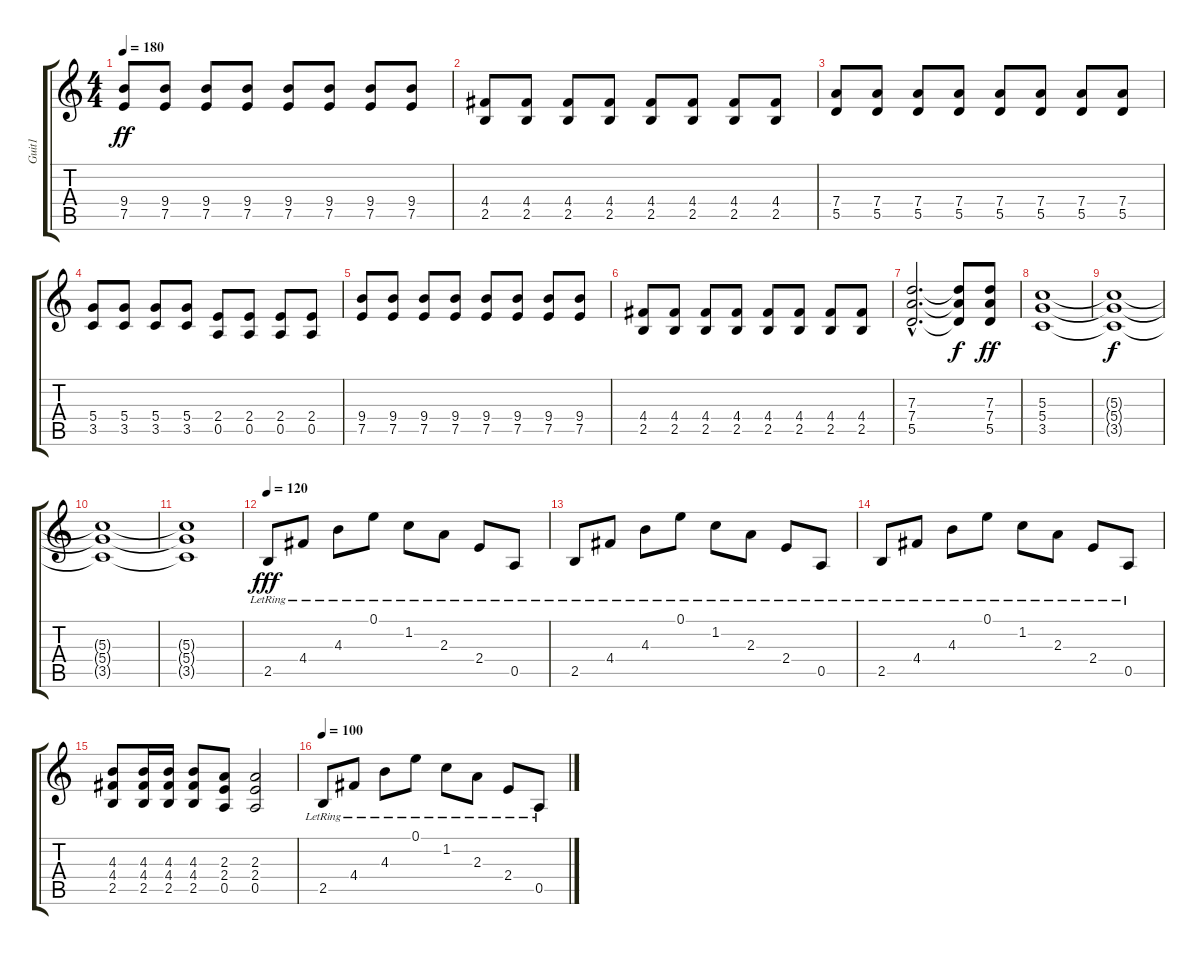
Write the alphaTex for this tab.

\track ("Guit1" "Guit1") {instrument acousticguitarsteel}
\staff {score tabs}
\tuning (E4 B3 G3 D3 A2 E2) {hide}
\ts (4 4)
\tempo 180
\clef g2
\ks c
(9.4 7.5).8{dy ff} (9.4 7.5).8 (9.4 7.5).8 (9.4 7.5).8 (9.4 7.5).8 (9.4 7.5).8 (9.4 7.5).8 (9.4 7.5).8 |
(4.4 2.5).8 (4.4 2.5).8 (4.4 2.5).8 (4.4 2.5).8 (4.4 2.5).8 (4.4 2.5).8 (4.4 2.5).8 (4.4 2.5).8 |
(7.4 5.5).8 (7.4 5.5).8 (7.4 5.5).8 (7.4 5.5).8 (7.4 5.5).8 (7.4 5.5).8 (7.4 5.5).8 (7.4 5.5).8 |
(5.4 3.5).8 (5.4 3.5).8 (5.4 3.5).8 (5.4 3.5).8 (2.4 0.5).8 (2.4 0.5).8 (2.4 0.5).8 (2.4 0.5).8 |
(9.4 7.5).8 (9.4 7.5).8 (9.4 7.5).8 (9.4 7.5).8 (9.4 7.5).8 (9.4 7.5).8 (9.4 7.5).8 (9.4 7.5).8 |
(4.4 2.5).8 (4.4 2.5).8 (4.4 2.5).8 (4.4 2.5).8 (4.4 2.5).8 (4.4 2.5).8 (4.4 2.5).8 (4.4 2.5).8 |
(7.3{hac} 7.4{hac} 5.5{hac}).2{d} (7.3{t} 7.4{t} 5.5{t}).8{dy f} (7.3 7.4 5.5).8{dy ff} |
(5.3 5.4 3.5).1 |
(5.3{t} 5.4{t} 3.5{t}).1{dy f} |
(5.3{t} 5.4{t} 3.5{t}).1 |
(5.3{t} 5.4{t} 3.5{t}).1 |
\tempo 120
2.5{lr}.8{dy fff volume 14 instrument acousticguitarsteel} 4.4{lr}.8 4.3{lr}.8 0.1{lr}.8 1.2{lr}.8 2.3{lr}.8 2.4{lr}.8 0.5{lr}.8 |
2.5{lr}.8 4.4{lr}.8 4.3{lr}.8 0.1{lr}.8 1.2{lr}.8 2.3{lr}.8 2.4{lr}.8 0.5{lr}.8 |
2.5{lr}.8 4.4{lr}.8 4.3{lr}.8 0.1{lr}.8 1.2{lr}.8 2.3{lr}.8 2.4{lr}.8 0.5{lr}.8 |
(4.3 4.4 2.5).8 (4.3 4.4 2.5).16 (4.3 4.4 2.5).16 (4.3 4.4 2.5).8 (2.3 2.4 0.5).8 (2.3 2.4 0.5).2 |
\tempo 100
2.5{lr}.8 4.4{lr}.8 4.3{lr}.8 0.1{lr}.8 1.2{lr}.8 2.3{lr}.8 2.4{lr}.8 0.5{lr}.8
